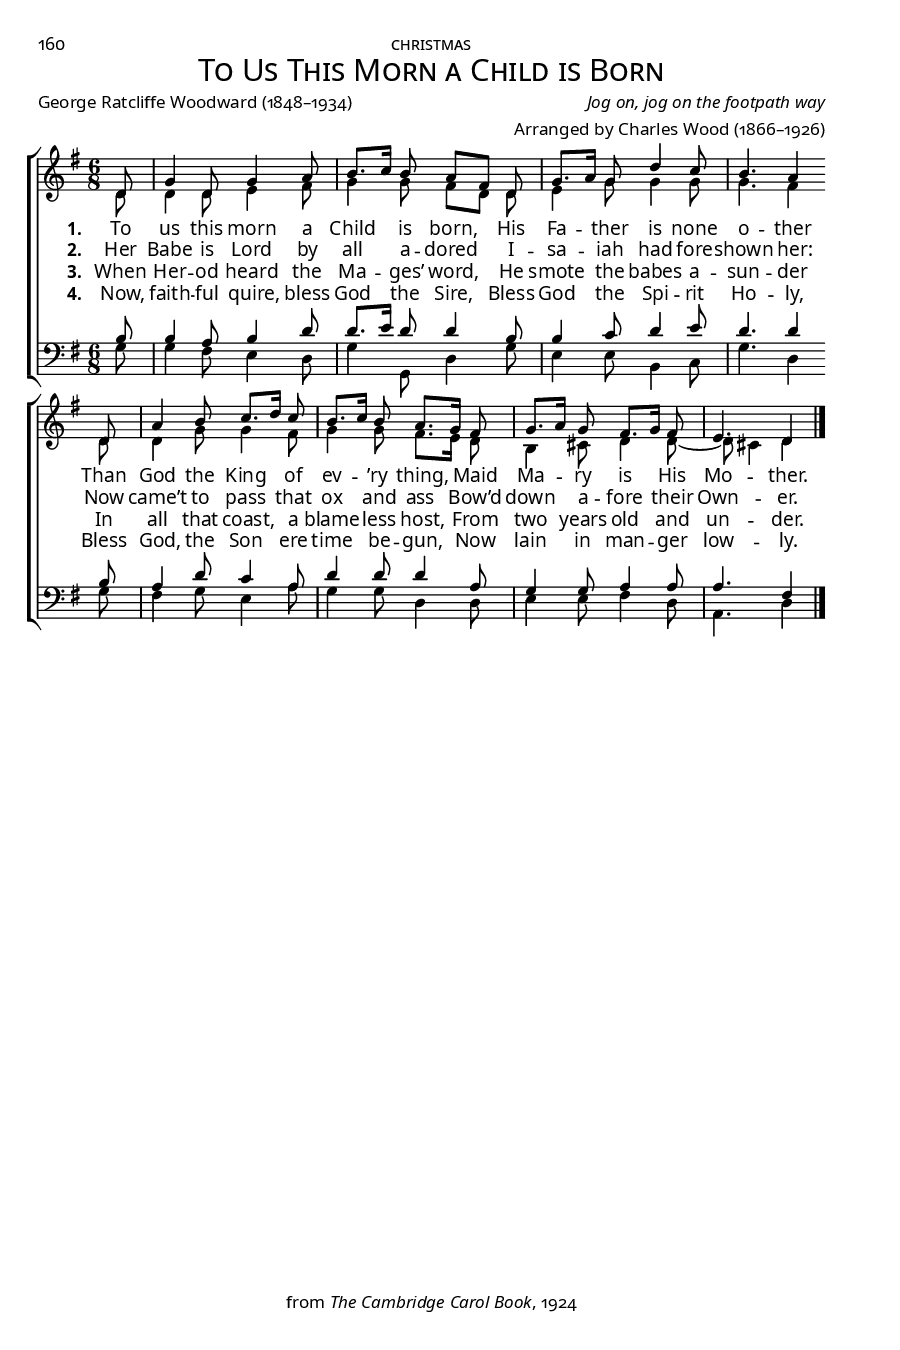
\version "2.14.2"
\include "util.ly"
\header {
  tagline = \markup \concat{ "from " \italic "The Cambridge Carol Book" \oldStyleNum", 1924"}

    title = \markup{\override #'(font-name . "Garamond Premr Pro Smbd Subh"){ \abs-fontsize #15 \smallCapsOldStyle"To Us This Morn a Child is Born"}}
    poet = \markup\oldStyleNum"George Ratcliffe Woodward (1848–1934)"
    composer = \markup{\italic "Jog on, jog on the footpath way"}
    arranger = \markup\oldStyleNum"Arranged by Charles Wood (1866–1926)"
  }
\paper {
  print-all-headers = ##f
  paper-height = 9\in
  paper-width = 6\in
  indent = 0\in
  %system-system-spacing = #'((basic-distance . 10) (padding . 0))
  system-system-spacing =
    #'((basic-distance . 0)
       (minimum-distance . 0)
       (padding . 1)
       (stretchability . 100))
  score-markup-spacing =
    #'((basic-distance . 0)
       (minimum-distance . 0)
       (padding . -20)
       (stretchability . 100))
  ragged-last-bottom = ##t
  ragged-bottom = ##f
  two-sided = ##t
  inner-margin = 0.5\in
  outer-margin = 0.25\in
  top-margin = 0.25\in
  bottom-margin = 0.25\in
  first-page-number = #160
  print-first-page-number = ##t
  headerLine = \markup{ \smallCapsOldStyle"christmas"}
  oddHeaderMarkup = \markup\fill-line{
     \abs-fontsize #8.5
     \combine 
        \fill-line{"" \on-the-fly #print-page-number-check-first
        \oldStylePageNum""
        }
        \fill-line{\headerLine}
  }
  evenHeaderMarkup = \markup {
     \abs-fontsize #8.5
     \combine
        \on-the-fly #print-page-number-check-first
        \oldStylePageNum""
        \fill-line{\headerLine}
  }
}
#(set-global-staff-size 15) \paper{ #(define fonts (make-pango-font-tree "GoudyOlSt BT" "Garamond Premier Pro" "Garamond Premier Pro" (/ 15 20))) }
global = {
  \key g \major
  \time 6/8
  \autoBeamOff
  \override DynamicLineSpanner #'staff-padding = #0.0
  \override DynamicLineSpanner #'Y-extent = #'(-1 . 1)
}

sopMusic = \relative c' {
  \partial 8 d8 |
  g4 d8 g4 a8 |
  b8.[ c16] b8 a[ fis] d |
  g8.[ a16] g8 d'4 c8 |
  b4. a4 \bar""\break d,8 |
  
  a'4 b8 c8.[ d16] c8 |
  b8.[ c16] b8 a8.[ g16] fis8 |
  g8.[ a16] g8 fis8.[ g16] fis8 |
  \partial 8*5 e4. d4 \bar "|."
}
sopWords = \lyricmode {
  
}

altoMusic = \relative c' {
  d8 |
  d4 d8 e4 fis8 |
  g4 g8 fis[ d] d |
  e4 g8 g4 g8 |
  g4. fis4 d8 |
  
  d4 g8 g4 fis8 |
  g4 g8 fis8.[ e16] d8 |
  b4 cis8 d4 d8~ |
  d cis!4 d4 \bar "|."
}
altoWords = \lyricmode {  
  \dropLyricsIX
  \set stanza = #"1. "
  To us this morn a Child is born,
  His Fa -- ther is none o -- ther
  Than God the King of ev -- ’ry thing,
  Maid Ma -- ry is His Mo -- ther.
}
altoWordsII = \lyricmode {
  \dropLyricsIX
%\markup\italic
  \set stanza = #"2. "
  Her Babe is Lord by all a -- dored
  I -- sa -- iah had fore -- shown her:
  Now came’t to pass that ox and ass
  Bow’d down a -- fore their Own -- er.
  \set ignoreMelismata = ##t
}
altoWordsIII = \lyricmode {
  \dropLyricsIX
  \set stanza = #"3. "
  When Her -- od heard the Ma -- ges’ word,
  He smote the babes a -- sun -- der
  In all that coast, a blame -- less host,
  From two years old and un -- der.
  \set ignoreMelismata = ##t
}
altoWordsIV = \lyricmode {
  \dropLyricsIX
  \set stanza = #"4. "
  Now, faith -- ful quire, bless God the Sire,
  Bless God the Spi -- rit Ho -- ly,
  Bless God, the Son ere time be -- gun,
  Now lain in man -- ger low -- ly.
  \set ignoreMelismata = ##t
}
altoWordsV = \lyricmode {
  \set stanza = #"5. "
  \set ignoreMelismata = ##t
}
altoWordsVI = \lyricmode {
  \set stanza = #"6. "
  \set ignoreMelismata = ##t
}
tenorMusic = \relative c' {
  b8 |
  b4 a8 b4 d8 |
  d8.[ e16] d8 d4 b8 |
  b4 c8 d4 e8 |
  d4. d4 b8 |
  
  a4 d8 c4 a8 |
  d4 d8 d4 a8 |
  g4 g8 a4 a8 |
  a4. fis4 \bar "|."
}
tenorWords = \lyricmode {

}

bassMusic = \relative c {
  g'8 |
  g4 fis8 e4 d8 |
  g4 g,8 d'4 g8 |
  e4 e8 b4 c8 |
  g'4. d4 g8 |
  
  fis4 g8 e4 a8 |
  g4 g8 d4 d8 |
  e4 e8 fis4 d8 |
  a4. d4 \bar "|."
}
bassWords = \lyricmode {

}

pianoRH = \relative c' {
  
}
pianoLH = \relative c' {
  
}

\score {
  <<
   \new ChoirStaff <<
    \new Staff = women <<
      \new Voice = "sopranos" { \voiceOne << \global \sopMusic >> }
      \new Voice = "altos" { \voiceTwo << \global \altoMusic >> }
    >>
   \new Staff = men <<
      \clef bass
      \new Voice = "tenors" { \voiceOne << \global \tenorMusic >> }
      \new Voice = "basses" { \voiceTwo << \global \bassMusic >> }
    >>
    \new Lyrics \with { alignAboveContext = #"women" \override VerticalAxisGroup #'nonstaff-relatedstaff-spacing = #'((basic-distance . 1))} \lyricsto "sopranos" \sopWords
    \new Lyrics = "altosVI"  \with { alignBelowContext = #"women" } \lyricsto "basses" \altoWordsVI
    \new Lyrics = "altosV"  \with { alignBelowContext = #"women" } \lyricsto "basses" \altoWordsV
    \new Lyrics = "altosIV"  \with { alignBelowContext = #"women" } \lyricsto "basses" \altoWordsIV
    \new Lyrics = "altosIII"  \with { alignBelowContext = #"women" } \lyricsto "basses" \altoWordsIII
    \new Lyrics = "altosII"  \with { alignBelowContext = #"women" } \lyricsto "basses" \altoWordsII
    \new Lyrics = "altos"  \with { alignBelowContext = #"women" \override VerticalAxisGroup #'nonstaff-relatedstaff-spacing = #'((padding . -0.5))} \lyricsto "basses" \altoWords
    \new Lyrics \with { alignAboveContext = #"men" \override VerticalAxisGroup #'nonstaff-relatedstaff-spacing = #'((basic-distance . 1)) } \lyricsto "tenors" \tenorWords
    \new Lyrics \with { alignBelowContext = #"men" \override VerticalAxisGroup #'nonstaff-relatedstaff-spacing = #'((basic-distance . 1)) } \lyricsto "basses" \bassWords
  >>
%    \new PianoStaff << \new Staff { \new Voice { \pianoRH } } \new Staff { \clef "bass" \pianoLH } >>
  >>
  \layout {
    \context {
      \Score
      %\override SpacingSpanner #'base-shortest-duration = #(ly:make-moment 1 8)
      %\override SpacingSpanner #'common-shortest-duration = #(ly:make-moment 1 4)
    }
    \context {
      % Remove all empty staves
      % \Staff \RemoveEmptyStaves \override VerticalAxisGroup #'remove-first = ##t
    }
    \context {
      \Lyrics
      \override LyricText #'X-offset = #center-on-word
    }
  }
  
  \midi {
    \tempo 4 = 90
    \set Staff.midiInstrument = "flute"
  
    \context {
      \Voice
      \remove "Dynamic_performer"
    }
  }
}
